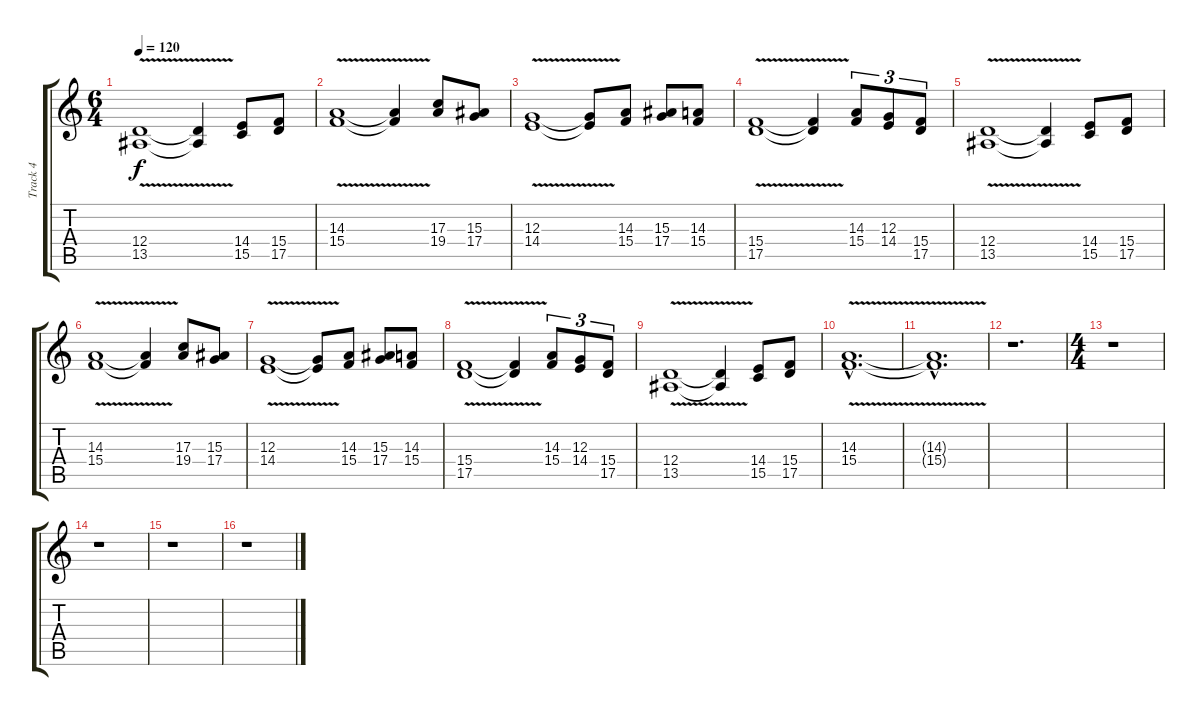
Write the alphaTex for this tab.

\track ("Track 4" "Track 4") {instrument violin}
\staff {score tabs}
\tuning (E4 B3 G3 D3 A2 E2) {hide}
\ts (6 4)
\tempo 120
\clef g2
\ks c
(12.4{v} 13.5).1{dy f} (12.4{t} 13.5{t}).4 (14.4 15.5).8 (15.4 17.5).8 |
(14.3{v} 15.4{v}).1{volume 7} (14.3{t} 15.4{t}).4 (17.3 19.4).8 (15.3 17.4).8 |
(12.3{v} 14.4{v}).1 (12.3{t} 14.4{t}).8 (14.3 15.4).8 (15.3 17.4).8 (14.3 15.4).8 |
(15.4{v} 17.5{v}).1 (15.4{t} 17.5{t}).4 (14.3 15.4).8{tu (3 2)} (12.3 14.4).8{tu (3 2)} (15.4 17.5).8{tu (3 2)} |
(12.4{v} 13.5).1 (12.4{t} 13.5{t}).4 (14.4 15.5).8 (15.4 17.5).8 |
(14.3{v} 15.4{v}).1{volume 7} (14.3{t} 15.4{t}).4 (17.3 19.4).8 (15.3 17.4).8 |
(12.3{v} 14.4{v}).1 (12.3{t} 14.4{t}).8 (14.3 15.4).8 (15.3 17.4).8 (14.3 15.4).8 |
(15.4{v} 17.5{v}).1 (15.4{t} 17.5{t}).4 (14.3 15.4).8{tu (3 2)} (12.3 14.4).8{tu (3 2)} (15.4 17.5).8{tu (3 2)} |
(12.4{v} 13.5).1 (12.4{t} 13.5{t}).4 (14.4 15.5).8 (15.4 17.5).8 |
(14.3{v hac} 15.4{v hac}).1{d volume 4} |
(14.3{hac t} 15.4{hac t}).1{d volume 1} |
r.1{d} |
\ts (4 4)
r.1 |
r.1 |
r.1 |
r.1
